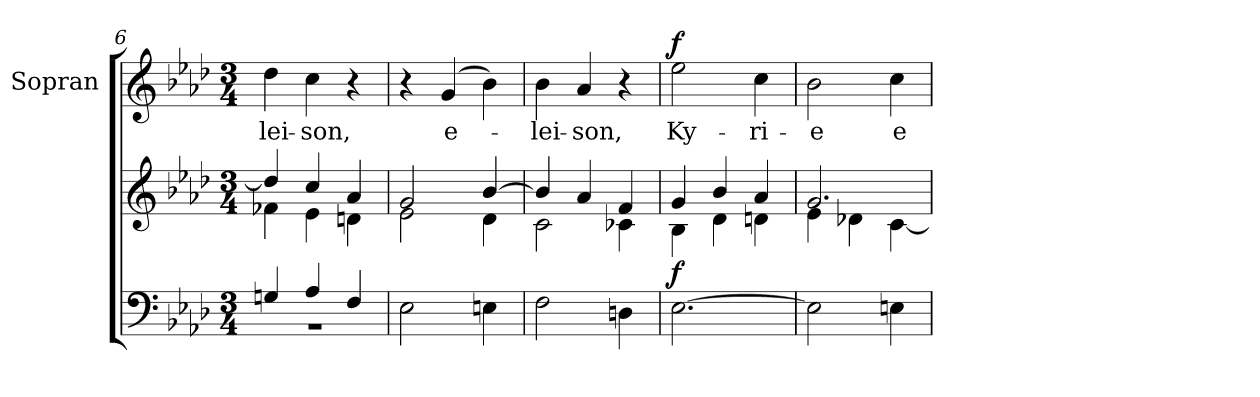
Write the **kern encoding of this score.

**kern	**kern	**dynam	**kern	**text	**dynam
*part2	*part2	*part2	*part1	*part1	*part1
*staff3	*staff2	*staff2/3	*staff1	*staff1	*staff1
*	*	*	*I"Sopran	*	*
*	*	*	*I'S.	*	*
*clefF4	*clefG2	*	*clefG2	*	*
*k[b-e-a-d-]	*k[b-e-a-d-]	*	*k[b-e-a-d-]	*	*
*A-:	*A-:	*	*A-:	*	*
*M3/4	*M3/4	*	*M3/4	*	*
=6	=6	=6	=6	=6	=6
*^	*	*	*	*	*
!	!LO:N:vis=1	!	!	!	!LO:LY:b	!
*	*	*^	*	*	*	*
4Gn/	2.rBB	4dd-/]	4f-X\	.	4dd-\	-lei-	.
!	!	!	!	!	!	!LO:LY:b	!
4A-/	.	4cc/	4e-\	.	4cc\	-son,	.
4F/	.	4a-/	4dn\	.	4r	.	.
*v	*v	*	*	*	*	*	*
!!LO:LB:g=z
=7	=7	=7	=7	=7	=7	=7
2E-\	2g/	2e-\	.	4r	.	.
!	!	!	!	!	!LO:LY:b	!
.	.	.	.	(4g/	e-	.
4En\	[>4b-/	4d-\	.	4b-\)	.	.
=8	=8	=8	=8	=8	=8	=8
!	!	!	!	!	!LO:LY:b	!
2F\	4b-/]	2c\	.	4b-\	-lei-	.
!	!	!	!	!	!LO:LY:b	!
.	4a-/	.	.	4a-/	-son,	.
4Dn\	4f/	4c-X\	.	4r	.	.
=9	=9	=9	=9	=9	=9	=9
!	!	!	!LO:DY:b	!	!LO:LY:b	!LO:DY:a
[2.E-\	4g/	4B-\	f	2ee-\	Ky-	f
.	4b-/	4d-\	.	.	.	.
!	!	!	!	!	!LO:LY:b	!
.	4a-/	4dn\	.	4cc\	-ri-	.
=10	=10	=10	=10	=10	=10	=10
!	!	!	!	!	!LO:LY:b	!
2E-\]	2.g/	4e-\	.	2b-\	-e	.
.	.	4d-X\	.	.	.	.
!	!	!	!	!	!LO:LY:b	!
4En\	.	[<4c\	.	4cc\	e-	.
*	*v	*v	*	*	*	*
=	=	=	=	=	=
*-	*-	*-	*-	*-	*-
